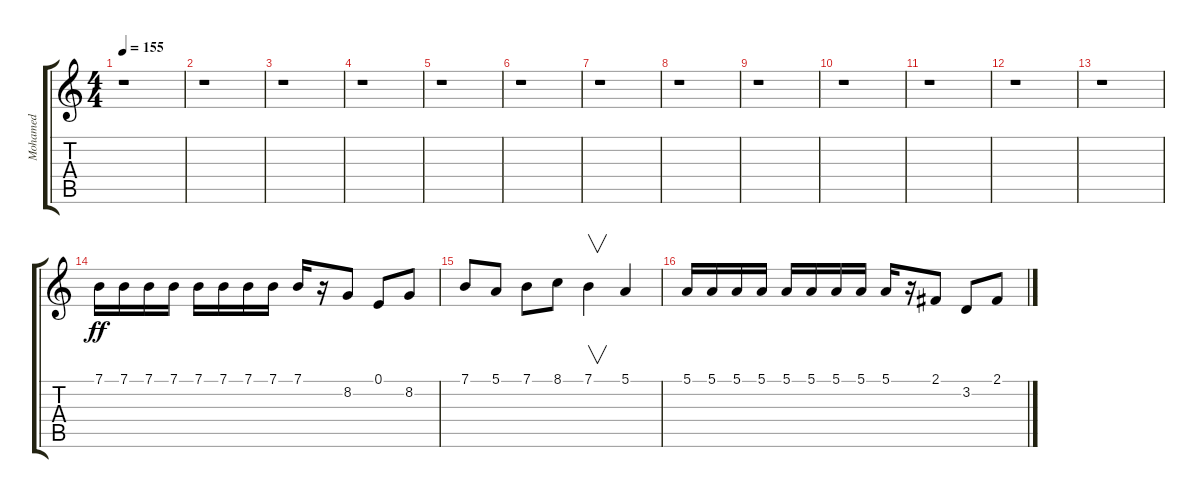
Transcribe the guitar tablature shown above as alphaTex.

\track ("Mohamed" "Mohamed") {instrument violin}
\staff {score tabs}
\tuning (E4 B3 G3 D3 A2 E2) {hide}
\ts (4 4)
\tempo 155
\clef g2
\ks c
r.1{dy f} |
r.1 |
r.1 |
r.1 |
r.1 |
r.1 |
r.1 |
r.1 |
r.1 |
r.1 |
r.1 |
r.1 |
r.1 |
7.1.16{dy ff} 7.1.16 7.1.16 7.1.16 7.1.16 7.1.16 7.1.16 7.1.16 7.1.16 r.16 8.2.8 0.1.8 8.2.8 |
7.1.8 5.1.8 7.1.8 8.1.8 7.1.4{v} 5.1.4 |
5.1.16 5.1.16 5.1.16 5.1.16 5.1.16 5.1.16 5.1.16 5.1.16 5.1.16 r.16 2.1.8 3.2.8 2.1.8
